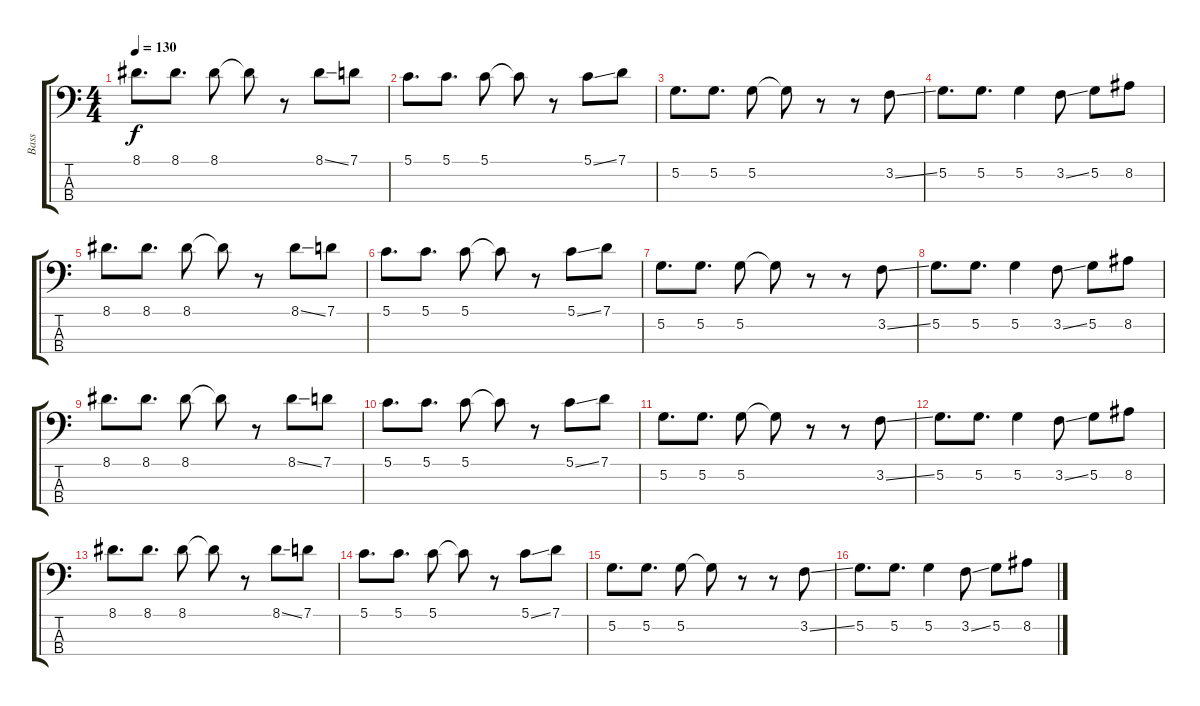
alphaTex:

\track ("Bass" "Bass") {instrument electricbassfinger}
\staff {score tabs}
\tuning (G2 D2 A1 E1) {hide}
\ts (4 4)
\tempo 130
\clef f4
\ks c
8.1.8{d dy f} 8.1.8{d} 8.1.8 8.1{t}.8 r.8 8.1{ss}.8 7.1.8 |
5.1.8{d} 5.1.8{d} 5.1.8 5.1{t}.8 r.8 5.1{ss}.8 7.1.8 |
5.2.8{d} 5.2.8{d} 5.2.8 5.2{t}.8 r.8 r.8 3.2{ss}.8 |
5.2.8{d} 5.2.8{d} 5.2.4 3.2{ss}.8 5.2.8 8.2.8 |
8.1.8{d} 8.1.8{d} 8.1.8 8.1{t}.8 r.8 8.1{ss}.8 7.1.8 |
5.1.8{d} 5.1.8{d} 5.1.8 5.1{t}.8 r.8 5.1{ss}.8 7.1.8 |
5.2.8{d} 5.2.8{d} 5.2.8 5.2{t}.8 r.8 r.8 3.2{ss}.8 |
5.2.8{d} 5.2.8{d} 5.2.4 3.2{ss}.8 5.2.8 8.2.8 |
8.1.8{d} 8.1.8{d} 8.1.8 8.1{t}.8 r.8 8.1{ss}.8 7.1.8 |
5.1.8{d} 5.1.8{d} 5.1.8 5.1{t}.8 r.8 5.1{ss}.8 7.1.8 |
5.2.8{d} 5.2.8{d} 5.2.8 5.2{t}.8 r.8 r.8 3.2{ss}.8 |
5.2.8{d} 5.2.8{d} 5.2.4 3.2{ss}.8 5.2.8 8.2.8 |
8.1.8{d} 8.1.8{d} 8.1.8 8.1{t}.8 r.8 8.1{ss}.8 7.1.8 |
5.1.8{d} 5.1.8{d} 5.1.8 5.1{t}.8 r.8 5.1{ss}.8 7.1.8 |
5.2.8{d} 5.2.8{d} 5.2.8 5.2{t}.8 r.8 r.8 3.2{ss}.8 |
5.2.8{d} 5.2.8{d} 5.2.4 3.2{ss}.8 5.2.8 8.2.8
